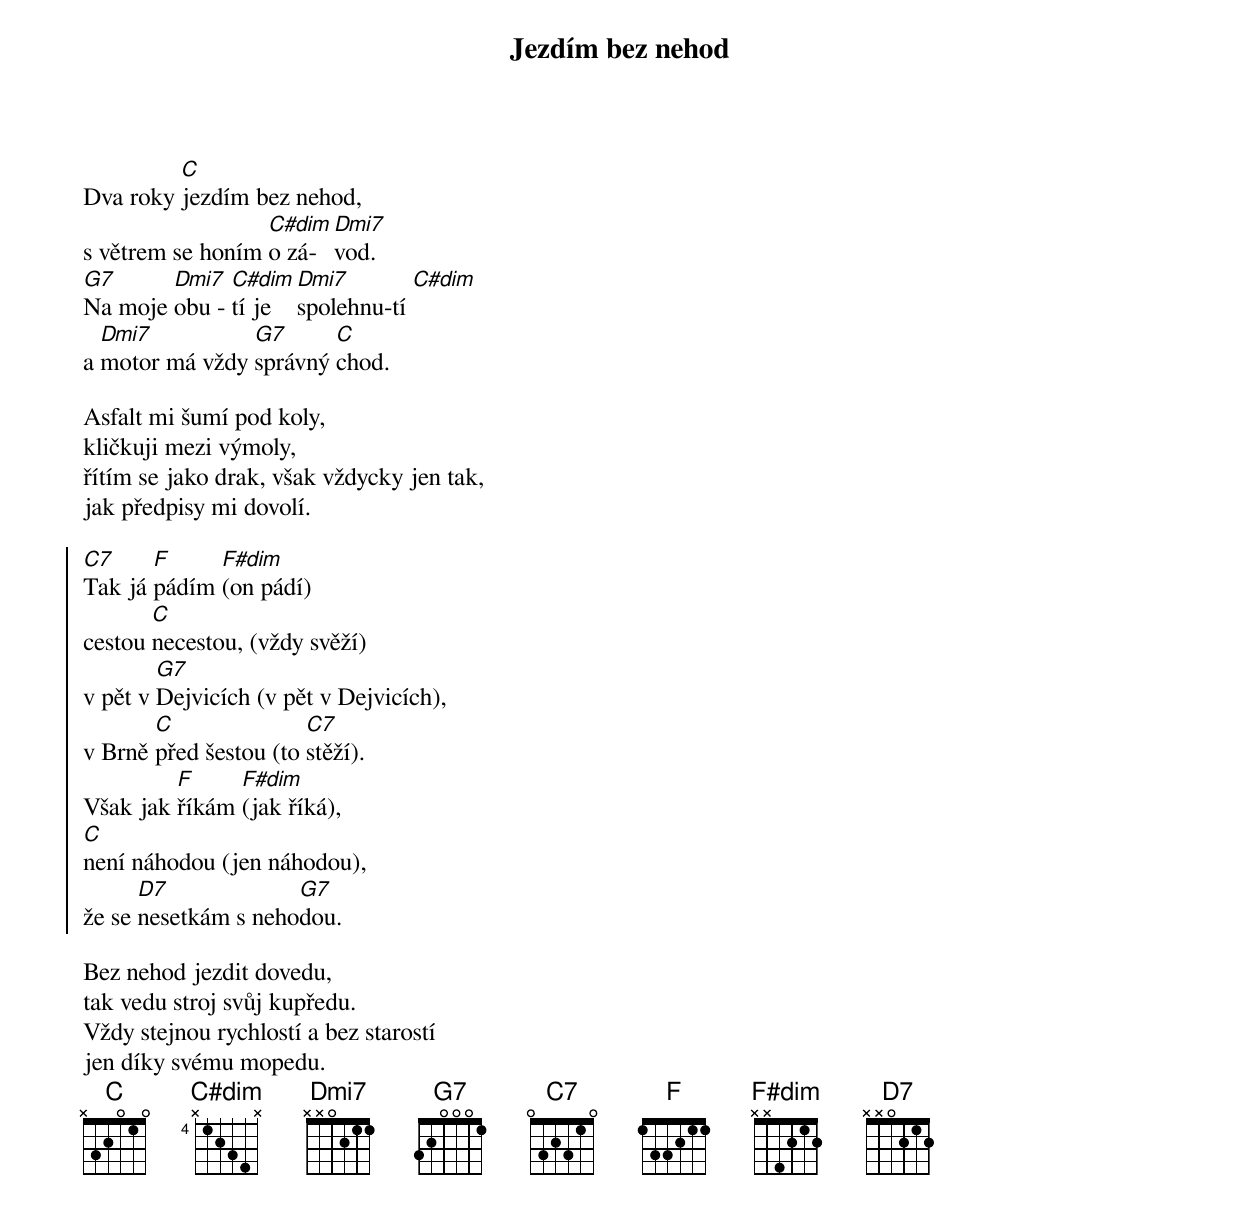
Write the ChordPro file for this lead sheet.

{title: Jezdím bez nehod}
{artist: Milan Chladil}
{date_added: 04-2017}
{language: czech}
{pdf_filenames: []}
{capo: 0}
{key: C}
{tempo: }
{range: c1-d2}
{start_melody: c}
{start_of_verse}
Dva roky [C]jezdím bez nehod,
s větrem se honím [C#dim]o zá-[Dmi7]vod.
[G7]Na moje [Dmi7]obu - [C#dim]tí je [Dmi7]spolehnu-tí [C#dim]
a [Dmi7]motor má vždy [G7]správný [C]chod.
{end_of_verse}

{start_of_verse}
Asfalt mi šumí pod koly,
kličkuji mezi výmoly,
řítím se jako drak, však vždycky jen tak,
jak předpisy mi dovolí.
{end_of_verse}

{start_of_chorus}
[C7]Tak já [F]pádím [F#dim](on pádí)
cestou [C]necestou, (vždy svěží)
v pět v [G7]Dejvicích (v pět v Dejvicích),
v Brně [C]před šestou (to [C7]stěží).
Však jak [F]říkám [F#dim](jak říká),
[C]není náhodou (jen náhodou),
že se [D7]nesetkám s neho[G7]dou.
{end_of_chorus}

{start_of_verse}
Bez nehod jezdit dovedu,
tak vedu stroj svůj kupředu.
Vždy stejnou rychlostí a bez starostí
jen díky svému mopedu.
{end_of_verse}
